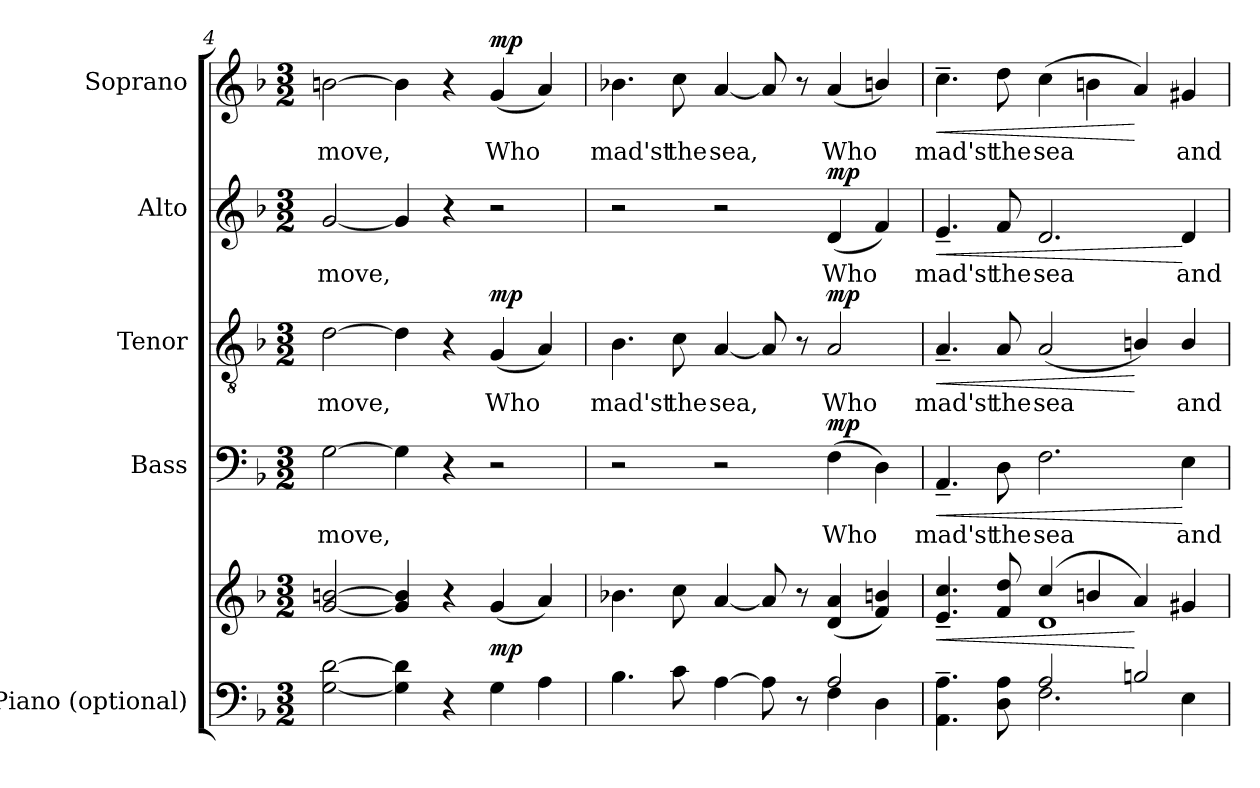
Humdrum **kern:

**kern	**kern	**dynam	**kern	**text	**dynam	**kern	**text	**dynam	**kern	**text	**dynam	**kern	**text	**dynam
*part5	*part5	*part5	*part4	*part4	*part4	*part3	*part3	*part3	*part2	*part2	*part2	*part1	*part1	*part1
*staff6	*staff5	*staff5/6	*staff4	*staff4	*staff4	*staff3	*staff3	*staff3	*staff2	*staff2	*staff2	*staff1	*staff1	*staff1
*I"Piano (optional)	*	*	*I"Bass	*	*	*I"Tenor	*	*	*I"Alto	*	*	*I"Soprano	*	*
*I'Pno.	*	*	*I'B.	*	*	*I'T.	*	*	*I'A.	*	*	*I'S.	*	*
*clefF4	*clefG2	*	*clefF4	*	*	*clefGv2	*	*	*clefG2	*	*	*clefG2	*	*
*	*	*	*	*	*	*ITrd7c12	*	*	*	*	*	*	*	*
*k[b-]	*k[b-]	*	*k[b-]	*	*	*k[b-]	*	*	*k[b-]	*	*	*k[b-]	*	*
*F:	*F:	*	*F:	*	*	*F:	*	*	*F:	*	*	*F:	*	*
*M3/2	*M3/2	*	*M3/2	*	*	*M3/2	*	*	*M3/2	*	*	*M3/2	*	*
=4	=4	=4	=4	=4	=4	=4	=4	=4	=4	=4	=4	=4	=4	=4
!	!	!	!	!LO:LY:b:color=#000000	!	!	!	!	!	!	!	!	!	!
!	!	!	!	!	!	!	!LO:LY:b:color=#000000	!	!	!	!	!	!	!
!	!	!	!	!	!	!	!	!	!	!LO:LY:b:color=#000000	!	!	!	!
!	!	!	!	!	!	!	!	!	!	!	!	!	!LO:LY:b:color=#000000	!
[<2Gi\ [>2di	[<2gi/ [>2bni	.	[>2Gi\	move,	.	[>2Di\	move,	.	[<2gi/	move,	.	[>2bni\	move,	.
4Gi\] 4di]	4gi/] 4bi]	.	4Gi\]	.	.	4Di\]	.	.	4gi/]	.	.	4bi\]	.	.
4r	4r	.	4r	.	.	4r	.	.	4r	.	.	4r	.	.
!	!	!	!	!	!	!	!LO:LY:b:color=#000000	!	!	!	!	!	!	!
!	!	!	!	!	!	!	!	!	!	!	!	!	!LO:LY:b:color=#000000	!
4Gi\	(4gi/	mp	2r	.	.	(4GGi/	Who	mp	2r	.	.	(4gi/	Who	mp
4Ai\	4ai/)	.	.	.	.	4AAi/)	.	.	.	.	.	4ai/)	.	.
=5	=5	=5	=5	=5	=5	=5	=5	=5	=5	=5	=5	=5	=5	=5
*^	*	*	*	*	*	*	*	*	*	*	*	*	*	*
!	!	!	!	!	!	!	!	!LO:LY:b:color=#000000	!	!	!	!	!	!	!
!	!	!	!	!	!	!	!	!	!	!	!	!	!	!LO:LY:b:color=#000000	!
1ryy	4.B-i\	4.b-Xi\	.	2r	.	.	4.BB-i\	mad'st	.	2r	.	.	4.b-Xi\	mad'st	.
!	!	!	!	!	!	!	!	!LO:LY:b:color=#000000	!	!	!	!	!	!	!
!	!	!	!	!	!	!	!	!	!	!	!	!	!	!LO:LY:b:color=#000000	!
.	8ci\	8cci\	.	.	.	.	8Ci\	the	.	.	.	.	8cci\	the	.
!	!	!	!	!	!	!	!	!LO:LY:b:color=#000000	!	!	!	!	!	!	!
!	!	!	!	!	!	!	!	!	!	!	!	!	!	!LO:LY:b:color=#000000	!
.	[>4Ai\	[<4ai/	.	2r	.	.	[<4AAi/	sea,	.	2r	.	.	[<4ai/	sea,	.
.	8Ai\]	8ai/]	.	.	.	.	8AAi/]	.	.	.	.	.	8ai/]	.	.
.	8r	8r	.	.	.	.	8r	.	.	.	.	.	8r	.	.
!	!	!	!	!	!LO:LY:b:color=#000000	!	!	!	!	!	!	!	!	!	!
!	!	!	!	!	!	!	!	!LO:LY:b:color=#000000	!	!	!	!	!	!	!
!	!	!	!	!	!	!	!	!	!	!	!LO:LY:b:color=#000000	!	!	!	!
!	!	!	!	!	!	!	!	!	!	!	!	!	!	!LO:LY:b:color=#000000	!
2Ai/	4Fi\	(4di/ 4ai	.	(4Fi\	Who	mp	2AAi/	Who	mp	(4di/	Who	mp	(4ai/	Who	.
.	4Di\	4fi/ 4bni)	.	4Di\)	.	.	.	.	.	4fi/)	.	.	4bni/)	.	.
!!LO:LB:g=z
=6	=6	=6	=6	=6	=6	=6	=6	=6	=6	=6	=6	=6	=6	=6	=6
!	!	!	!LO:HP:b	!	!	!	!	!	!	!	!	!	!	!	!
*	*	*^	*	*	*	*	*	*	*	*	*	*	*	*	*
!	!	!	!	!	!	!LO:LY:b:color=#000000	!LO:HP:b	!	!	!	!	!	!	!	!	!
!	!	!	!	!	!	!	!	!	!LO:LY:b:color=#000000	!LO:HP:b	!	!	!	!	!	!
!	!	!	!	!	!	!	!	!	!	!	!	!LO:LY:b:color=#000000	!LO:HP:b	!	!	!
!	!	!	!	!	!	!	!	!	!	!	!	!	!	!	!LO:LY:b:color=#000000	!LO:HP:b
2ryy	4.AAi\~ 4.Ai~	4.ei/~ 4.cci~	2ryy	<	4.AA~i/	mad'st	<	4.AA~i/	mad'st	<	4.e~i/	mad'st	<	4.cc~i\	mad'st	<
!	!	!	!	!	!	!LO:LY:b:color=#000000	!	!	!	!	!	!	!	!	!	!
!	!	!	!	!	!	!	!	!	!LO:LY:b:color=#000000	!	!	!	!	!	!	!
!	!	!	!	!	!	!	!	!	!	!	!	!LO:LY:b:color=#000000	!	!	!	!
!	!	!	!	!	!	!	!	!	!	!	!	!	!	!	!LO:LY:b:color=#000000	!
.	8Di\ 8Ai	8fi/ 8ddi	.	.	8Di\	the	.	8AAi/	the	.	8fi/	the	.	8ddi\	the	.
!	!	!	!	!	!	!LO:LY:b:color=#000000	!	!	!	!	!	!	!	!	!	!
!	!	!	!	!	!	!	!	!	!LO:LY:b:color=#000000	!	!	!	!	!	!	!
!	!	!	!	!	!	!	!	!	!	!	!	!LO:LY:b:color=#000000	!	!	!	!
!	!	!	!	!	!	!	!	!	!	!	!	!	!	!	!LO:LY:b:color=#000000	!
2Ai/	2.Fi\	(4cci/	1di	.	2.Fi\	sea	.	(2AAi/	sea	.	2.di/	sea	.	(4cci\	sea	.
.	.	4bni/	.	.	.	.	.	.	.	.	.	.	.	4bni\	.	.
2Bni/	.	4ai/)	.	[	.	.	.	4BBni/)	.	[	.	.	.	4ai/)	.	[
!	!	!	!	!	!	!LO:LY:b:color=#000000	!	!	!	!	!	!	!	!	!	!
!	!	!	!	!	!	!	!	!	!LO:LY:b:color=#000000	!	!	!	!	!	!	!
!	!	!	!	!	!	!	!	!	!	!	!	!LO:LY:b:color=#000000	!	!	!	!
!	!	!	!	!	!	!	!	!	!	!	!	!	!	!	!LO:LY:b:color=#000000	!
.	4Ei\	4g#Xi/	.	.	4Ei\	and	[	4BBi/	and	.	4di/	and	[	4g#Xi/	and	.
*v	*v	*	*	*	*	*	*	*	*	*	*	*	*	*	*	*
*	*v	*v	*	*	*	*	*	*	*	*	*	*	*	*	*
=	=	=	=	=	=	=	=	=	=	=	=	=	=	=
*-	*-	*-	*-	*-	*-	*-	*-	*-	*-	*-	*-	*-	*-	*-
